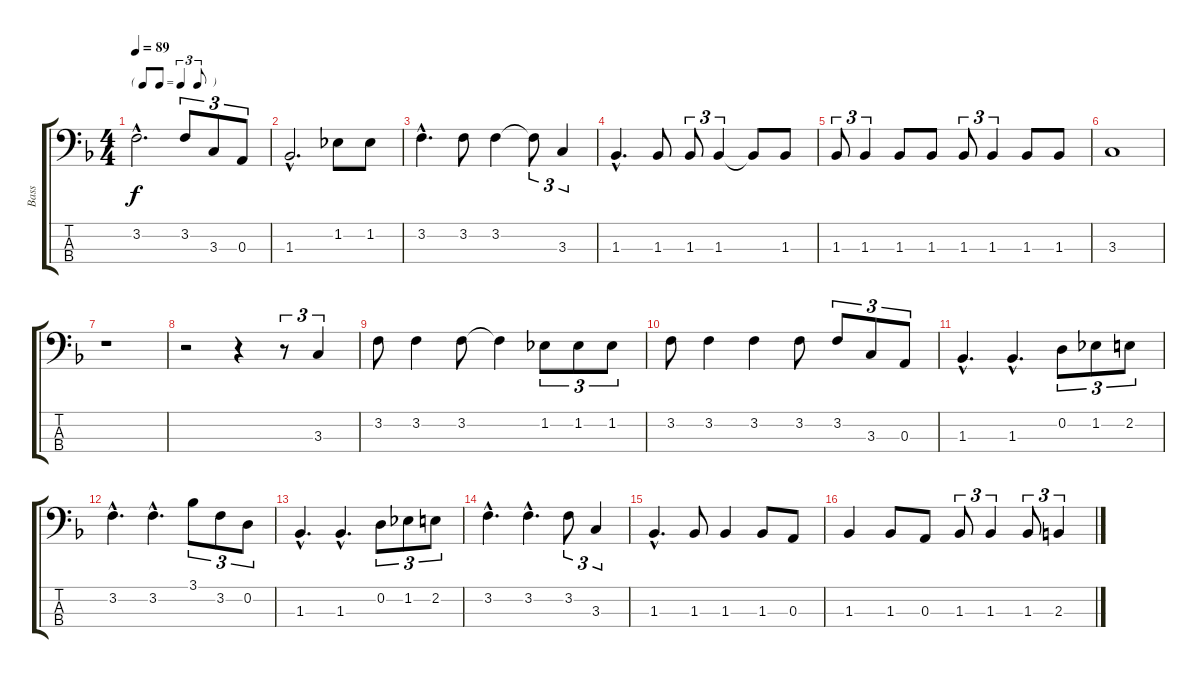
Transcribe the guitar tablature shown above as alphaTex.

\track ("Bass" "Bass") {instrument electricbassfinger}
\staff {score tabs}
\tuning (G2 D2 A1 E1) {hide}
\ts (4 4)
\tf triplet8th
\tempo 89
\clef f4
\ks f
3.2{hac}.2{d dy f} 3.2.8{tu (3 2)} 3.3.8{tu (3 2)} 0.3.8{tu (3 2)} |
1.3{hac}.2{d} 1.2.8 1.2.8 |
3.2{hac}.4{d} 3.2.8 3.2.4 3.2{t}.8{tu (3 2)} 3.3.4{tu (3 2)} |
1.3{hac}.4{d} 1.3.8 1.3.8{tu (3 2)} 1.3.4{tu (3 2)} 1.3{t}.8 1.3.8 |
1.3.8{tu (3 2)} 1.3.4{tu (3 2)} 1.3.8 1.3.8 1.3.8{tu (3 2)} 1.3.4{tu (3 2)} 1.3.8 1.3.8 |
3.3.1 |
r.1 |
r.2 r.4 r.8{tu (3 2)} 3.3.4{tu (3 2)} |
3.2.8 3.2.4 3.2.8 3.2{t}.4 1.2.8{tu (3 2)} 1.2.8{tu (3 2)} 1.2.8{tu (3 2)} |
3.2.8 3.2.4 3.2.4 3.2.8 3.2.8{tu (3 2)} 3.3.8{tu (3 2)} 0.3.8{tu (3 2)} |
1.3{hac}.4{d} 1.3{hac}.4{d} 0.2.8{tu (3 2)} 1.2.8{tu (3 2)} 2.2.8{tu (3 2)} |
3.2{hac}.4{d} 3.2{hac}.4{d} 3.1.8{tu (3 2)} 3.2.8{tu (3 2)} 0.2.8{tu (3 2)} |
1.3{hac}.4{d} 1.3{hac}.4{d} 0.2.8{tu (3 2)} 1.2.8{tu (3 2)} 2.2.8{tu (3 2)} |
3.2{hac}.4{d} 3.2{hac}.4{d} 3.2.8{tu (3 2)} 3.3.4{tu (3 2)} |
1.3{hac}.4{d} 1.3.8 1.3.4 1.3.8 0.3.8 |
1.3.4 1.3.8 0.3.8 1.3.8{tu (3 2)} 1.3.4{tu (3 2)} 1.3.8{tu (3 2)} 2.3.4{tu (3 2)}
